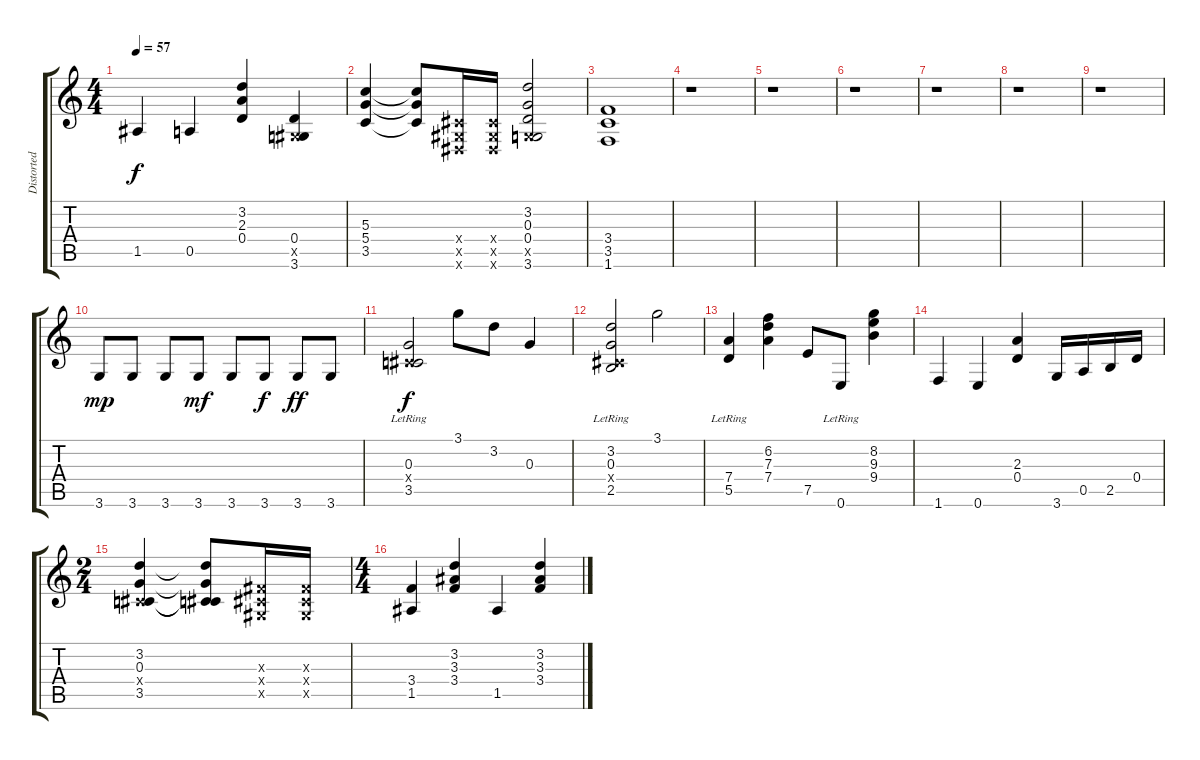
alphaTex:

\track ("Distorted Electric" "Distorted ") {instrument overdrivenguitar}
\staff {score tabs}
\tuning (E4 B3 G3 D3 A2 E2) {hide}
\ts (4 4)
\tempo 57
\clef g2
\ks c
1.5.4{dy f} 0.5.4 (3.2 2.3 0.4).4 (0.4 -1.5{x} 3.6).4 |
(5.3 5.4 3.5).4 (5.3{t} 5.4{t} 3.5{t}).8 (-1.4{x} -1.5{x} -1.6{x}).16 (-1.4{x} -1.5{x} -1.6{x}).16 (3.2 0.3 0.4 -1.5{x} 3.6).2 |
(3.4 3.5 1.6).1 |
r.1 |
r.1 |
r.1 |
r.1 |
r.1 |
r.1 |
3.6.8{dy mp} 3.6.8 3.6.8 3.6.8{dy mf} 3.6.8 3.6.8{dy f} 3.6.8{dy ff} 3.6.8 |
(0.3{lr} -1.4{x} 3.5{lr}).2{dy f} 3.1.8 3.2.8 0.3.4 |
(3.2 0.3 -1.4{x} 2.5{lr}).2 3.1.2 |
(7.4 5.5{lr}).4 (6.2 7.3 7.4).4 7.5.8 0.6{lr}.8 (8.2 9.3 9.4).4 |
1.6.4 0.6.4 (2.3 0.4).4 3.6.16 0.5.16 2.5.16 0.4.16 |
\ts (2 4)
(3.2 0.3 -1.4{x} 3.5).4 (3.2{t} 0.3{t} -1.4{t} 3.5{t}).8 (-1.3{x} -1.4{x} -1.5{x}).16 (-1.3{x} -1.4{x} -1.5{x}).16 |
\ts (4 4)
(3.4 1.5).4 (3.2 3.3 3.4).4 1.5.4 (3.2 3.3 3.4).4
